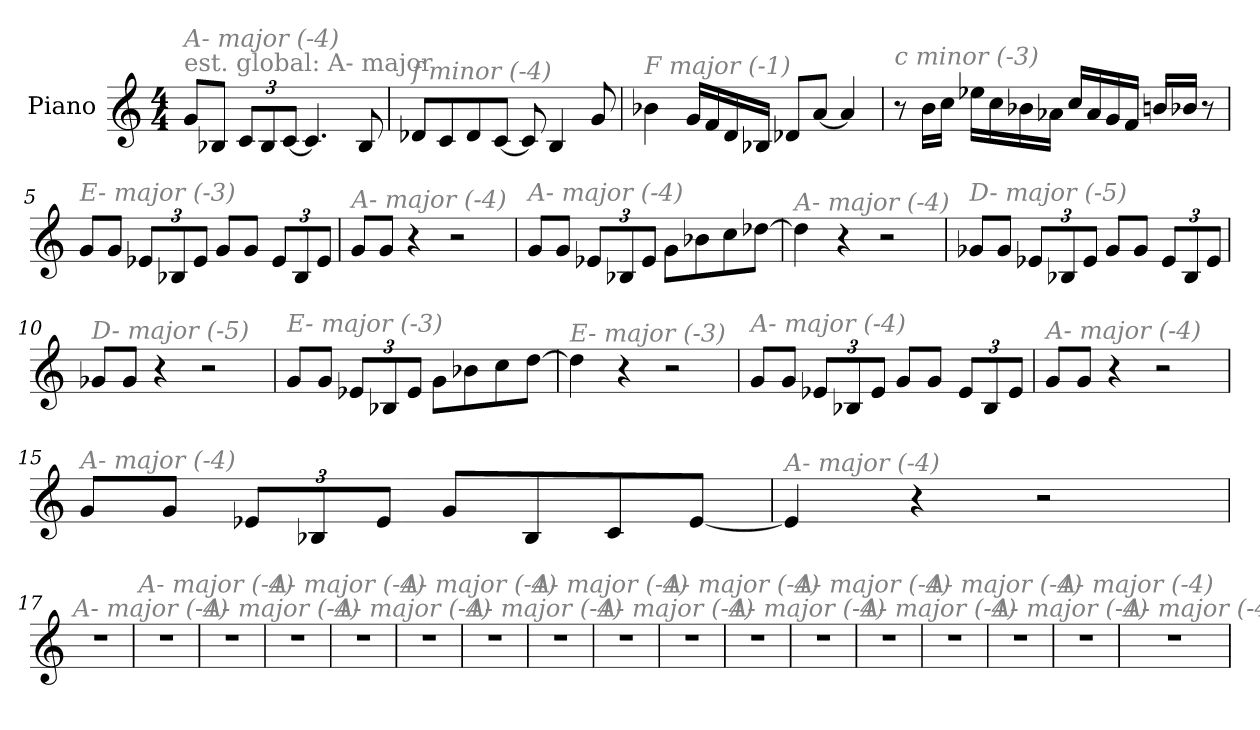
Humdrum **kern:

**kern
*part1
*staff1
*I"Piano
*I'Pno
*clefG2
*k[]
*M4/4
*MM125
=1
!LO:TX:a:color=#808080:t=est. global&colon; A- major
!LO:TX:i:color=#808080:t=A- major (-4)
8g/L
8B-X/J
*Xbrackettup
12c/L
12B-/
[12c/J
4.c/]
8B-/
=2
!LO:TX:i:color=#808080:t=f minor (-4)
8d-X/L
8c/
8d-/
[8c/J
8c/]
4B/
8g/
=3
!LO:TX:i:color=#808080:t=F major (-1)
4b-X\
16g/LL
16f/
16d/
16B-X/JJ
8d-X/L
[8a/J
4a/]
!!LO:LB:g=z
=4
!LO:TX:i:color=#808080:t=c minor (-3)
8r
16b\LL
16cc\JJ
16ee-X\LL
16cc\
16b-X\
16a-X\JJ
16cc/LL
16a-/
16g/
16f/JJ
16bn/LL
16b-X/JJ
8r
=5
!LO:TX:i:color=#808080:t=E- major (-3)
8g/L
8g/J
12e-X/L
12B-X/
12e-/J
8g/L
8g/J
12e-/L
12B-/
12e-/J
=6
!LO:TX:i:color=#808080:t=A- major (-4)
8g/L
8g/J
4r
2r
!!LO:LB:g=z
=7
!LO:TX:i:color=#808080:t=A- major (-4)
8g/L
8g/J
12e-X/L
12B-X/
12e-/J
8g\L
8b-X\
8cc\
[8dd-X\J
=8
!LO:TX:i:color=#808080:t=A- major (-4)
4dd-\]
4r
2r
=9
!LO:TX:i:color=#808080:t=D- major (-5)
8g-X/L
8g-/J
12e-X/L
12B-X/
12e-/J
8g-/L
8g-/J
12e-/L
12B-/
12e-/J
=10
!LO:TX:i:color=#808080:t=D- major (-5)
8g-X/L
8g-/J
4r
2r
!!LO:LB:g=z
=11
!LO:TX:i:color=#808080:t=E- major (-3)
8g/L
8g/J
12e-X/L
12B-X/
12e-/J
8g\L
8b-X\
8cc\
[8dd\J
=12
!LO:TX:i:color=#808080:t=E- major (-3)
4dd\]
4r
2r
=13
!LO:TX:i:color=#808080:t=A- major (-4)
8g/L
8g/J
12e-X/L
12B-X/
12e-/J
8g/L
8g/J
12e-/L
12B-/
12e-/J
=14
!LO:TX:i:color=#808080:t=A- major (-4)
8g/L
8g/J
4r
2r
!!LO:LB:g=z
=15
!LO:TX:i:color=#808080:t=A- major (-4)
8g/L
8g/J
12e-X/L
12B-X/
12e-/J
8g/L
8B-/
8c/
[8e-/J
=16
!LO:TX:i:color=#808080:t=A- major (-4)
4e-/]
4r
2r
=17
!LO:TX:i:color=#808080:t=A- major (-4)
1r
=18
!LO:TX:i:color=#808080:t=A- major (-4)
1r
=19
!LO:TX:i:color=#808080:t=A- major (-4)
1r
=20
!LO:TX:i:color=#808080:t=A- major (-4)
1r
=21
!LO:TX:i:color=#808080:t=A- major (-4)
1r
=22
!LO:TX:i:color=#808080:t=A- major (-4)
1r
!!LO:LB:g=z
=23
!LO:TX:i:color=#808080:t=A- major (-4)
1r
=24
!LO:TX:i:color=#808080:t=A- major (-4)
1r
=25
!LO:TX:i:color=#808080:t=A- major (-4)
1r
=26
!LO:TX:i:color=#808080:t=A- major (-4)
1r
=27
!LO:TX:i:color=#808080:t=A- major (-4)
1r
=28
!LO:TX:i:color=#808080:t=A- major (-4)
1r
=29
!LO:TX:i:color=#808080:t=A- major (-4)
1r
=30
!LO:TX:i:color=#808080:t=A- major (-4)
1r
=31
!LO:TX:i:color=#808080:t=A- major (-4)
1r
=32
!LO:TX:i:color=#808080:t=A- major (-4)
1r
=33
!LO:TX:i:color=#808080:t=A- major (-4)
1r
=
*-
